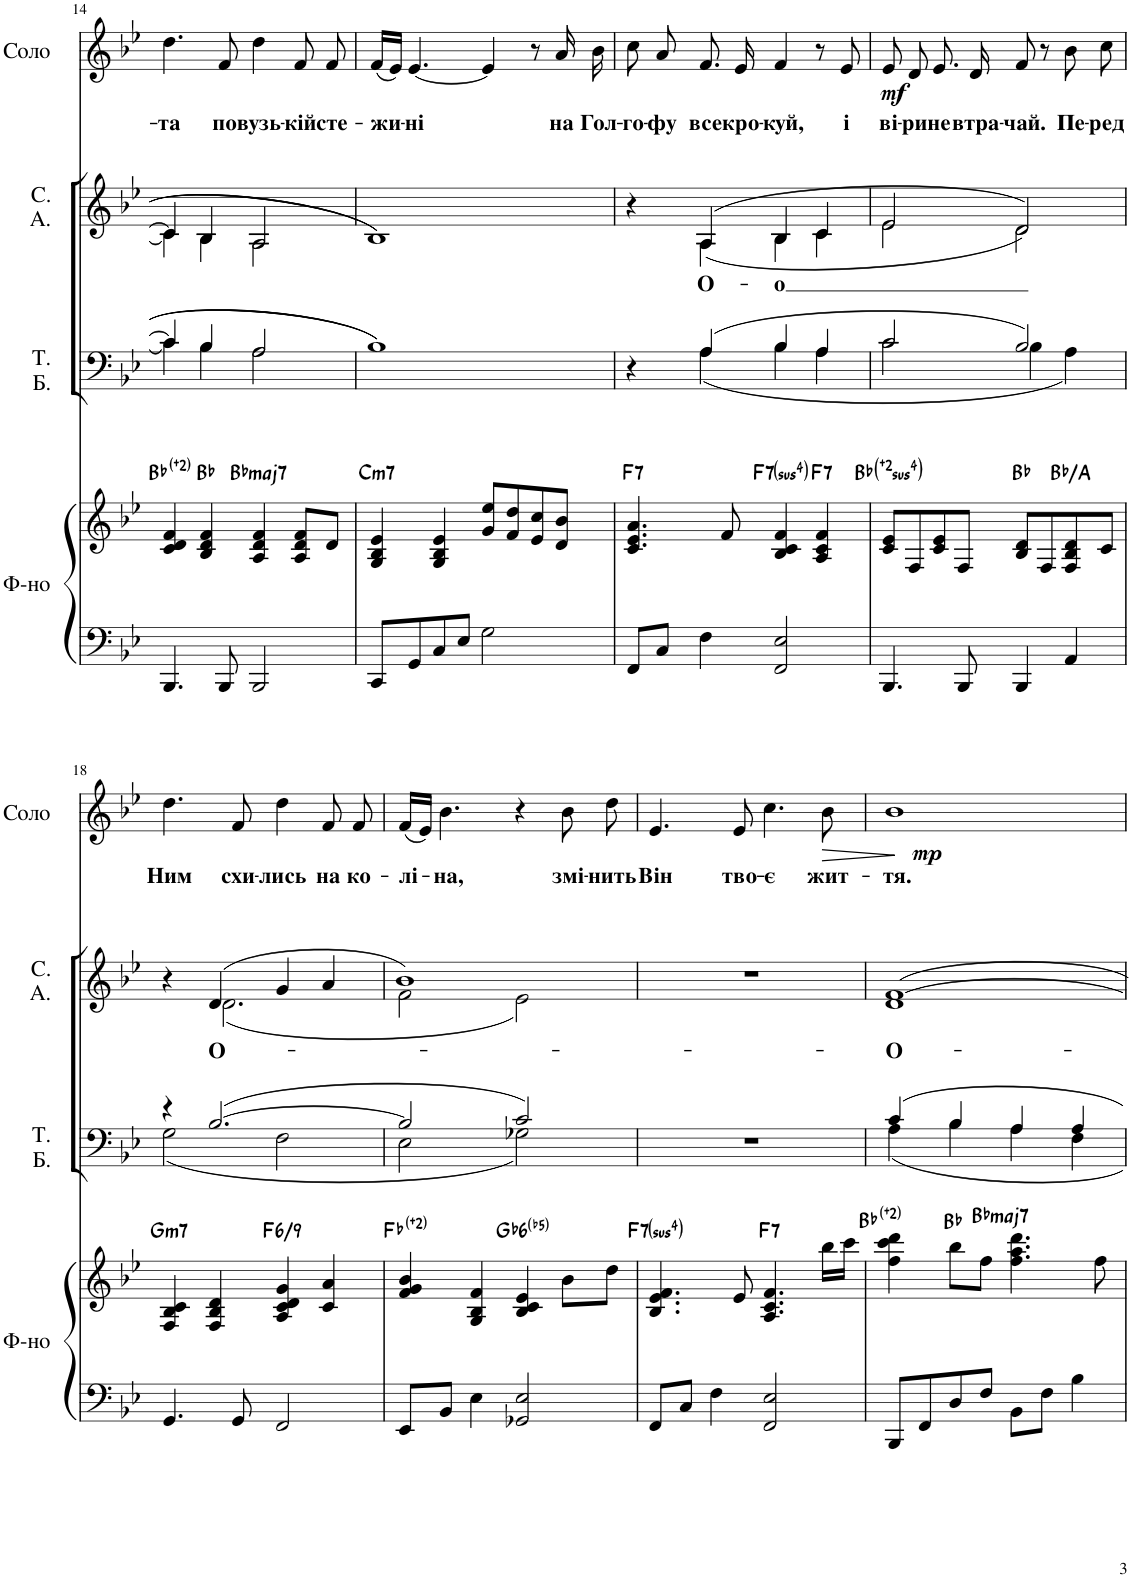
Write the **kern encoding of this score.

**kern	**kern	**harte	**kern	**kern	**text	**text	**kern	**text	**text	**dynam
*part4	*part4	*part4	*part3	*part2	*part2	*part2	*part1	*part1	*part1	*part1
*staff5	*staff4	*	*staff3	*staff2	*staff2	*staff2	*staff1	*staff1	*staff1	*staff1
*I"Фортепиано	*	*	*I"Т. Б.	*I"С. А.	*	*	*I"Соло	*	*	*
!!LO:PB:g=z
*clefF4	*clefG2	*	*clefF4	*clefG2	*	*	*clefG2	*	*	*
*k[b-e-]	*k[b-e-]	*	*k[b-e-]	*k[b-e-]	*	*	*k[b-e-]	*	*	*
*M4/4	*M4/4	*	*M4/4	*M4/4	*	*	*M4/4	*	*	*
=14	=14	=14	=14	=14	=14	=14	=14	=14	=14	=14
*	*	*	*^	*^	*	*	*	*	*	*
!	!	!	!	!	!	!	!	!	!	!	!LO:LY:b	!
4.BBB-/	4c/ 4d/ 4f/	Bb:maj(#2)	4c/]	4c\]	4c/]	4c\]	.	.	4.dd\	.	-та	.
.	4B-/ 4d/ 4f/	Bb:maj	4B-/	4B-\	4B-/	4B-\	.	.	.	.	.	.
!	!	!	!	!	!	!	!	!	!	!	!LO:LY:b	!
8BBB-/	.	.	.	.	.	.	.	.	8f/	.	по	.
!	!	!LO:H:kt=maj7	!	!	!	!	!	!	!	!	!LO:LY:b	!
2BBB-/	4A/ 4d/ 4f/	Bb:maj7	2A/	2A\	2A/	2A\	.	.	4dd\	.	вузь-	.
!	!	!	!	!	!	!	!	!	!	!	!LO:LY:b	!
.	8A/ 8d/ 8f/L	.	.	.	.	.	.	.	8f/	.	-кій	.
!	!	!	!	!	!	!	!	!	!	!	!LO:LY:b	!
.	8d/J	.	.	.	.	.	.	.	8f/	.	сте-	.
*	*	*	*v	*v	*	*	*	*	*	*	*	*
*	*	*	*	*v	*v	*	*	*	*	*	*
=15	=15	=15	=15	=15	=15	=15	=15	=15	=15	=15
!	!	!LO:H:kt=m7	!	!	!	!	!	!	!LO:LY:b	!
8CC/L	4G/ 4B-/ 4e-/	C:min7	1B-	1B-	.	.	(16f/LL	.	-жи-	.
.	.	.	.	.	.	.	16e-/JJ)	.	.	.
!	!	!	!	!	!	!	!	!	!LO:LY:b	!
8GG/	.	.	.	.	.	.	[4.e-/	.	-ні	.
8C/	4G/ 4B-/ 4e-/	.	.	.	.	.	.	.	.	.
8E-/J	.	.	.	.	.	.	.	.	.	.
2G\	8g/ 8ee-/L	.	.	.	.	.	4e-/]	.	.	.
.	8f/ 8dd/	.	.	.	.	.	.	.	.	.
.	8e-/ 8cc/	.	.	.	.	.	8r	.	.	.
!	!	!	!	!	!	!	!	!	!LO:LY:b	!
.	8d/ 8b-/J	.	.	.	.	.	16a/	.	на	.
!	!	!	!	!	!	!	!	!	!LO:LY:b	!
.	.	.	.	.	.	.	16b-\	.	Гол-	.
=16	=16	=16	=16	=16	=16	=16	=16	=16	=16	=16
*	*	*	*^	*^	*	*	*	*	*	*
!	!	!LO:H:kt=7	!	!	!	!	!	!	!	!	!LO:LY:b	!
8FF/L	4.c/ 4.e-/ 4.a/	F:7	4r	4ryy	4r	4ryy	.	.	8cc\	.	-го-	.
!	!	!	!	!	!	!	!	!	!	!	!LO:LY:b	!
8C/J	.	.	.	.	.	.	.	.	8a/	.	-фу	.
!	!	!	!	!	!	!	!	!LO:LY:b	!	!	!LO:LY:b	!
4F\	.	.	(4A/	(4A\	(4A/	(4A\	.	О-	8.f/	.	все	.
.	8f/	.	.	.	.	.	.	.	.	.	.	.
!	!	!	!	!	!	!	!	!	!	!	!LO:LY:b	!
.	.	.	.	.	.	.	.	.	16e-/	.	кро-	.
!	!	!LO:H:kt=74	!	!	!	!	!	!LO:LY:b	!	!	!LO:LY:b	!
2FF/ 2E-/	4B-/ 4c/ 4f/	F:sus4(7)	4B-/	4B-\	4B-/	4B-\	.	-о	4f/	.	-куй,	.
!	!	!LO:H:kt=7	!	!	!	!	!	!	!	!	!	!
.	4A/ 4c/ 4f/	F:7	4A/	4A\	4c/	4c\	.	.	8r	.	.	.
!	!	!	!	!	!	!	!	!	!	!	!LO:LY:b	!
.	.	.	.	.	.	.	.	.	8e-/	.	і	.
=17	=17	=17	=17	=17	=17	=17	=17	=17	=17	=17	=17	=17
!	!	!LO:H:kt=4	!	!	!	!	!	!	!	!	!LO:LY:b	!LO:DY:b
4.BBB-/	8c/ 8e-/L	Bb:sus4(#2)	2c/	2c\	2e-/	2e-\	.	.	8e-/	.	ві-	mf
!	!	!	!	!	!	!	!	!	!	!	!LO:LY:b	!
.	8F/	.	.	.	.	.	.	.	8d/	.	-ри	.
!	!	!	!	!	!	!	!	!	!	!	!LO:LY:b	!
.	8c/ 8e-/	.	.	.	.	.	.	.	8.e-/	.	не	.
8BBB-/	8F/J	.	.	.	.	.	.	.	.	.	.	.
!	!	!	!	!	!	!	!	!	!	!	!LO:LY:b	!
.	.	.	.	.	.	.	.	.	16d/	.	втра-	.
!	!	!	!	!	!	!	!	!	!	!	!LO:LY:b	!
4BBB-/	8B-/ 8d/L	Bb:maj	2B-/)	4B-\	2d/))	2d\	.	.	8f/	.	-чай.	.
.	8F/	.	.	.	.	.	.	.	8r	.	.	.
!	!	!	!	!	!	!	!	!	!	!	!LO:LY:b	!
4AA/	8F/ 8B-/ 8d/	Bb:maj/7	.	4A\)	.	.	.	.	8b-\	.	Пе-	.
!	!	!	!	!	!	!	!	!	!	!	!LO:LY:b	!
.	8c/J	.	.	.	.	.	.	.	8cc\	.	-ред	.
!!LO:LB:g=z
=18	=18	=18	=18	=18	=18	=18	=18	=18	=18	=18	=18	=18
!	!	!LO:H:kt=m7	!	!	!	!	!	!	!	!	!LO:LY:b	!
4.GG/	4F/ 4B-/ 4c/	G:min7	4r	(2G\	4r	4ryy	.	.	4.dd\	.	Ним	.
!	!	!	!	!	!	!	!	!LO:LY:b	!	!	!	!
.	4F/ 4B-/ 4d/	.	([2.B-/	.	(4d/	(2.d\	.	О-	.	.	.	.
!	!	!	!	!	!	!	!	!	!	!	!LO:LY:b	!
8GG/	.	.	.	.	.	.	.	.	8f/	.	схи-	.
!	!	!LO:H:kt=/6	!	!	!	!	!	!	!	!	!LO:LY:b	!
2FF/	4A/ 4c/ 4d/ 4g/	F:maj6(9)	.	2F\	4g/	.	.	.	4dd\	.	-лись	.
!	!	!	!	!	!	!	!	!	!	!	!LO:LY:b	!
.	4c/ 4a/	.	.	.	4a/	.	.	.	8f/	.	на	.
!	!	!	!	!	!	!	!	!	!	!	!LO:LY:b	!
.	.	.	.	.	.	.	.	.	8f/	.	ко-	.
=19	=19	=19	=19	=19	=19	=19	=19	=19	=19	=19	=19	=19
!	!	!	!	!	!	!	!	!	!	!	!LO:LY:b	!
8EE-/L	4f/ 4g/ 4b-/	Fb:maj(#2)	2B-/]	2E-\	1b-)	2f\	.	.	(16f/LL	.	-лі-	.
.	.	.	.	.	.	.	.	.	16e-/JJ)	.	.	.
!	!	!	!	!	!	!	!	!	!	!	!LO:LY:b	!
8BB-/J	.	.	.	.	.	.	.	.	4.b-\	.	-на,	.
4E-\	4G/ 4B-/ 4f/	.	.	.	.	.	.	.	.	.	.	.
!	!	!LO:H:kt=6	!	!	!	!	!	!	!	!	!	!
2GG-X/ 2E-/	4B-/ 4c/ 4e-/	Gb:(3,b5,6)	2c/)	2G-X\)	.	2e-\)	.	.	4r	.	.	.
!	!	!	!	!	!	!	!	!	!	!	!LO:LY:b	!
.	8b-\L	.	.	.	.	.	.	.	8b-\	.	змі-	.
!	!	!	!	!	!	!	!	!	!	!	!LO:LY:b	!
.	8dd\J	.	.	.	.	.	.	.	8dd\	.	-нить	.
*	*	*	*v	*v	*	*	*	*	*	*	*	*
*	*	*	*	*v	*v	*	*	*	*	*	*
=20	=20	=20	=20	=20	=20	=20	=20	=20	=20	=20
!	!	!LO:H:kt=74	!	!	!	!	!	!	!LO:LY:b	!
8FF/L	4.B-/ 4.e-/ 4.f/	F:sus4(7)	1r	1r	.	.	4.e-/	.	Він	.
8C/J	.	.	.	.	.	.	.	.	.	.
4F\	.	.	.	.	.	.	.	.	.	.
!	!	!	!	!	!	!	!	!	!LO:LY:b	!
.	8e-/	.	.	.	.	.	8e-/	.	тво-	.
!	!	!LO:H:kt=7	!	!	!	!	!	!	!LO:LY:b	!
2FF/ 2E-/	4.A/ 4.c/ 4.f/	F:7	.	.	.	.	4.cc\	.	-є	.
!	!	!	!	!	!	!	!	!	!LO:LY:b	!LO:HP:b
.	16bb-\LL	.	.	.	.	.	8b-\	.	жит-	>
.	16ccc\JJ	.	.	.	.	.	.	.	.	.
.	.	.	.	.	.	.	.	.	.	]
=21	=21	=21	=21	=21	=21	=21	=21	=21	=21	=21
*	*	*	*^	*	*	*	*	*	*	*
!	!	!	!	!	!	!	!LO:LY:b	!	!	!LO:LY:b	!LO:DY:b
8BBB-/L	4ff\ 4ccc\ 4ddd\	Bb:maj(#2)	4c/	4A\	1d [1f	.	О-	1b-	.	-тя.	mp
8FF/	.	.	.	.	.	.	.	.	.	.	.
8D/	8bb-\L	Bb:maj	4B-/	4B-\	.	.	.	.	.	.	.
8F/J	8ff\J	.	.	.	.	.	.	.	.	.	.
!	!	!LO:H:kt=maj7	!	!	!	!	!	!	!	!	!
8BB-\L	4.ff\ 4.aa\ 4.ddd\	Bb:maj7	4A/	4A\	.	.	.	.	.	.	.
8F\J	.	.	.	.	.	.	.	.	.	.	.
4B-\	.	.	4A/	4F\	.	.	.	.	.	.	.
.	8ff\	.	.	.	.	.	.	.	.	.	.
*	*	*	*v	*v	*	*	*	*	*	*	*
=	=	=	=	=	=	=	=	=	=	=
*-	*-	*-	*-	*-	*-	*-	*-	*-	*-	*-
